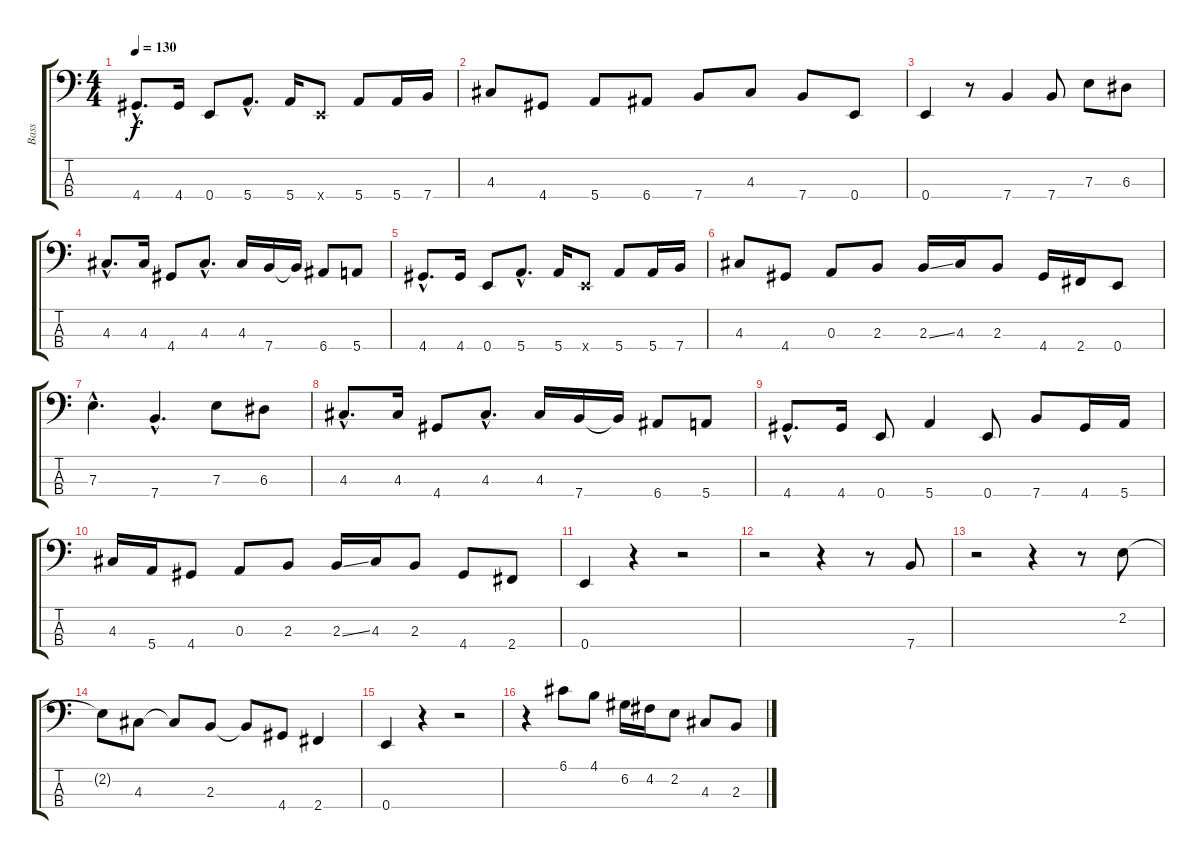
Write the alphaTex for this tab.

\track ("Bass" "Bass") {instrument electricbasspick}
\staff {score tabs}
\tuning (G2 D2 A1 E1) {hide}
\ts (4 4)
\tempo 130
\clef f4
\ks c
4.4{hac}.8{d dy f} 4.4.16 0.4.8 5.4{hac}.8{d} 5.4.16 0.4{x}.8 5.4.8 5.4.16 7.4.16 |
4.3.8 4.4.8 5.4.8 6.4.8 7.4.8 4.3.8 7.4.8 0.4.8 |
0.4.4 r.8 7.4.4 7.4.8 7.3.8 6.3.8 |
4.3{hac}.8{d} 4.3.16 4.4.8 4.3{hac}.8{d} 4.3.16 7.4.16 7.4{t}.16 6.4.8 5.4.8 |
4.4{hac}.8{d} 4.4.16 0.4.8 5.4{hac}.8{d} 5.4.16 0.4{x}.8 5.4.8 5.4.16 7.4.16 |
4.3.8 4.4.8 0.3.8 2.3.8 2.3{ss}.16 4.3.16 2.3.8 4.4.16 2.4.16 0.4.8 |
7.3{hac}.4{d} 7.4{hac}.4{d} 7.3.8 6.3.8 |
4.3{hac}.8{d} 4.3.16 4.4.8 4.3{hac}.8{d} 4.3.16 7.4.16 7.4{t}.16 6.4.8 5.4.8 |
4.4{hac}.8{d} 4.4.16 0.4.8 5.4.4 0.4.8 7.4.8 4.4.16 5.4.16 |
4.3.16 5.4.16 4.4.8 0.3.8 2.3.8 2.3{ss}.16 4.3.16 2.3.8 4.4.8 2.4.8 |
0.4.4 r.4 r.2 |
r.2 r.4 r.8 7.4.8 |
r.2 r.4 r.8 2.2.8 |
2.2{t}.8 4.3.8 4.3{t}.8 2.3.8 2.3{t}.8 4.4.8 2.4.4 |
0.4.4 r.4 r.2 |
r.4 6.1.8 4.1.8 6.2.16 4.2.16 2.2.8 4.3.8 2.3.8
